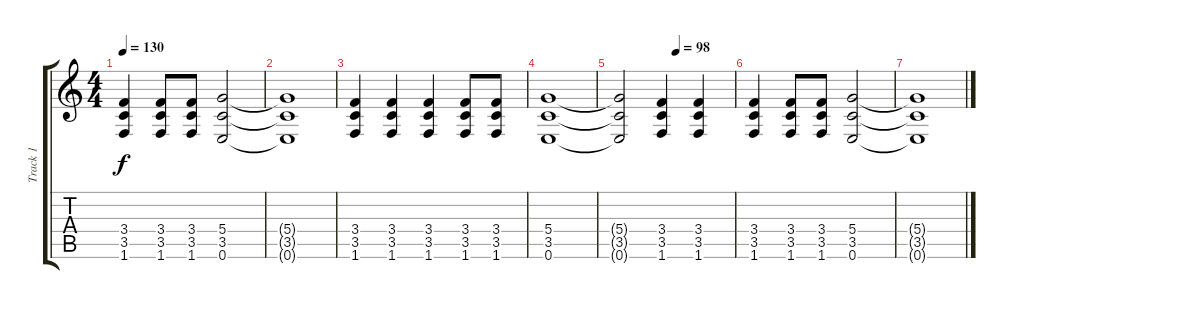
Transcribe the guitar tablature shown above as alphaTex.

\track ("Track 1" "Track 1") {instrument distortionguitar}
\staff {score tabs}
\tuning (E4 B3 G3 D3 A2 E2) {hide}
\ts (4 4)
\tempo 130
\clef g2
\ks c
(3.4 3.5 1.6).4{dy f} (3.4 3.5 1.6).8 (3.4 3.5 1.6).8 (5.4 3.5 0.6).2 |
(5.4{t} 3.5{t} 0.6{t}).1 |
(3.4 3.5 1.6).4 (3.4 3.5 1.6).4 (3.4 3.5 1.6).4 (3.4 3.5 1.6).8 (3.4 3.5 1.6).8 |
(5.4 3.5 0.6).1 |
\tempo (98 0.5)
(5.4{t} 3.5{t} 0.6{t}).2 (3.4 3.5 1.6).4 (3.4 3.5 1.6).4 |
(3.4 3.5 1.6).4 (3.4 3.5 1.6).8 (3.4 3.5 1.6).8 (5.4 3.5 0.6).2 |
(5.4{t} 3.5{t} 0.6{t}).1
